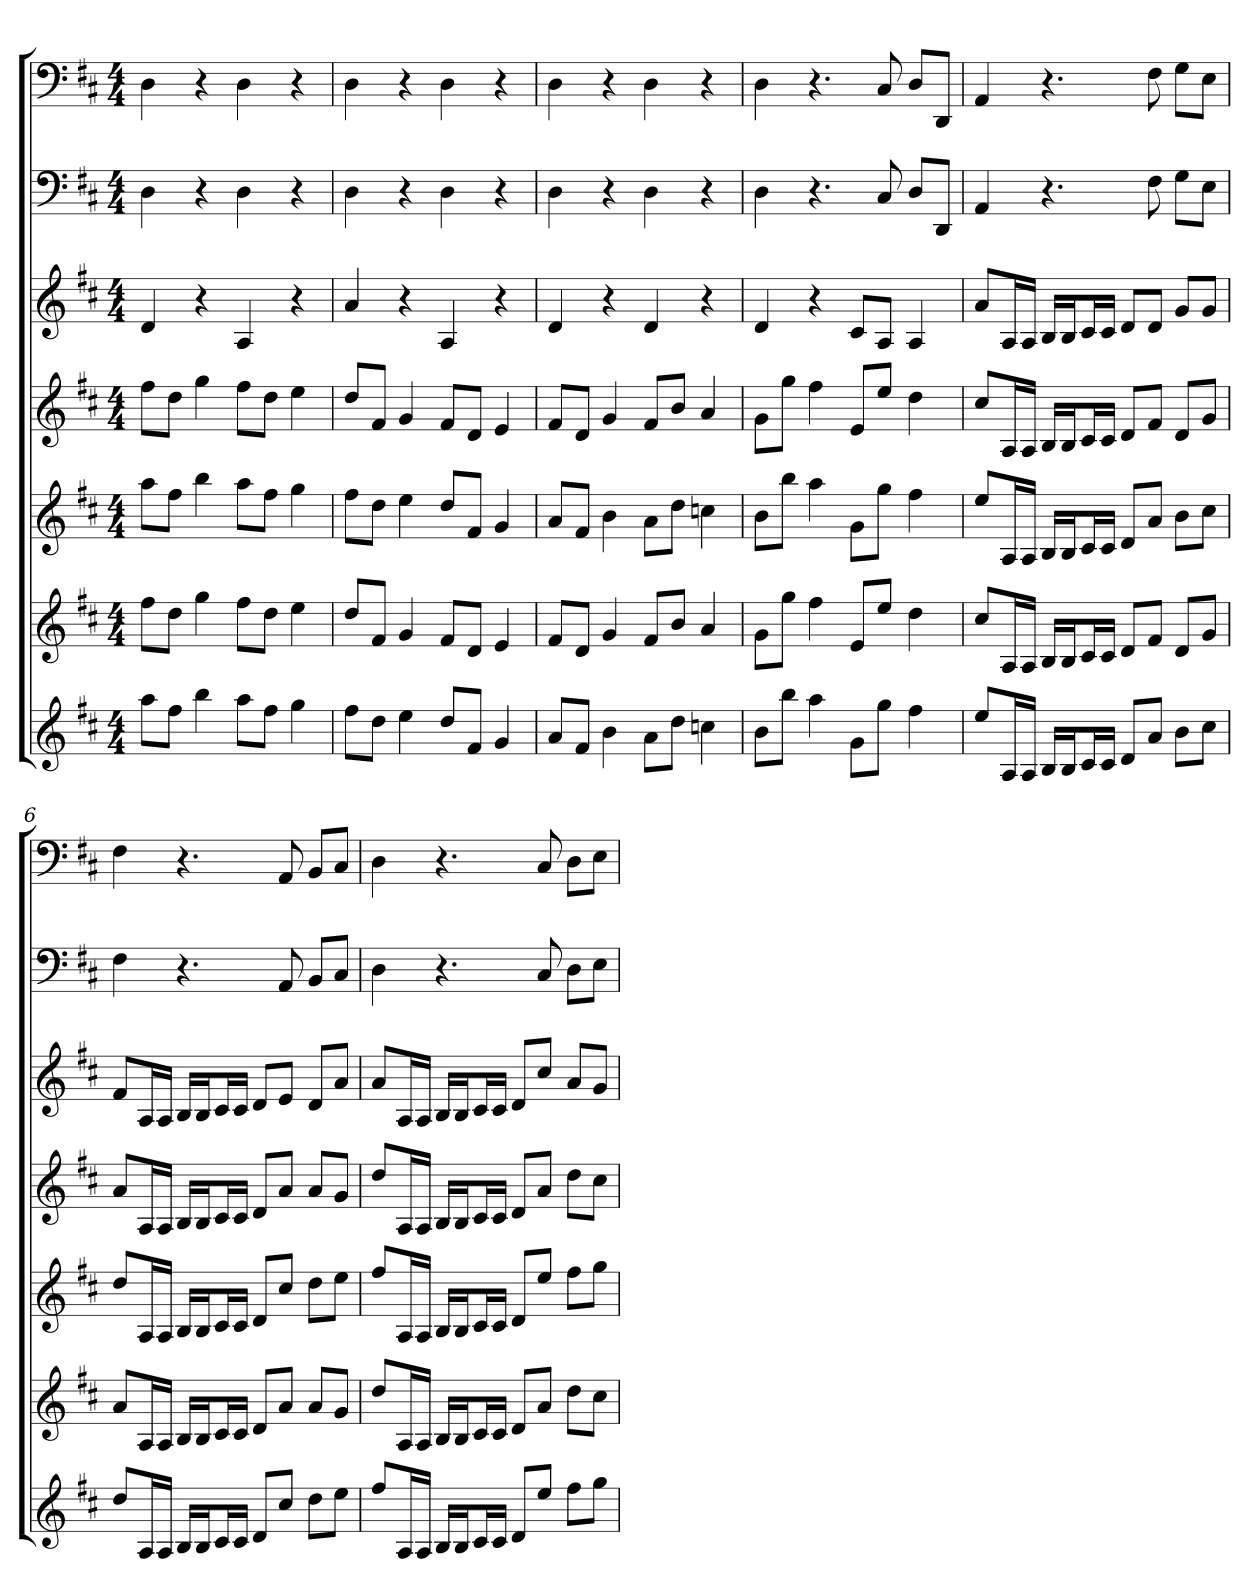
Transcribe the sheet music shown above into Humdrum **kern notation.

**kern	**kern	**kern	**kern	**kern	**kern	**kern
*part7	*part6	*part5	*part4	*part3	*part2	*part1
*staff7	*staff6	*staff5	*staff4	*staff3	*staff2	*staff1
*k[f#c#]	*k[f#c#]	*k[f#c#]	*k[f#c#]	*k[f#c#]	*k[f#c#]	*k[f#c#]
*D:	*D:	*D:	*D:	*D:	*D:	*D:
*M4/4	*M4/4	*M4/4	*M4/4	*M4/4	*M4/4	*M4/4
=1	=1	=1	=1	=1	=1	=1
8aaL	8ff#L	8aaL	8ff#L	4d	4D	4D
8ff#J	8ddJ	8ff#J	8ddJ	.	.	.
4bb	4gg	4bb	4gg	4r	4r	4r
8aaL	8ff#L	8aaL	8ff#L	4A	4D	4D
8ff#J	8ddJ	8ff#J	8ddJ	.	.	.
4gg	4ee	4gg	4ee	4r	4r	4r
=2	=2	=2	=2	=2	=2	=2
8ff#L	8ddL	8ff#L	8ddL	4a	4D	4D
8ddJ	8f#J	8ddJ	8f#J	.	.	.
4ee	4g	4ee	4g	4r	4r	4r
8ddL	8f#L	8ddL	8f#L	4A	4D	4D
8f#J	8dJ	8f#J	8dJ	.	.	.
4g	4e	4g	4e	4r	4r	4r
=3	=3	=3	=3	=3	=3	=3
8aL	8f#L	8aL	8f#L	4d	4D	4D
8f#J	8dJ	8f#J	8dJ	.	.	.
4b	4g	4b	4g	4r	4r	4r
8aL	8f#L	8aL	8f#L	4d	4D	4D
8ddJ	8bJ	8ddJ	8bJ	.	.	.
4ccn	4a	4ccn	4a	4r	4r	4r
=4	=4	=4	=4	=4	=4	=4
8bL	8gL	8bL	8gL	4d	4D	4D
8bbJ	8ggJ	8bbJ	8ggJ	.	.	.
4aa	4ff#	4aa	4ff#	4r	4.r	4.r
8gL	8eL	8gL	8eL	8c#L	.	.
8ggJ	8eeJ	8ggJ	8eeJ	8AJ	8C#	8C#
4ff#	4dd	4ff#	4dd	4A	8DL	8DL
.	.	.	.	.	8DDJ	8DDJ
=5	=5	=5	=5	=5	=5	=5
8eeL	8cc#L	8eeL	8cc#L	8aL	4AA	4AA
16AL	16AL	16AL	16AL	16AL	.	.
16AJJ	16AJJ	16AJJ	16AJJ	16AJJ	.	.
16BLL	16BLL	16BLL	16BLL	16BLL	4.r	4.r
16BJ	16BJ	16BJ	16BJ	16BJ	.	.
16c#L	16c#L	16c#L	16c#L	16c#L	.	.
16c#JJ	16c#JJ	16c#JJ	16c#JJ	16c#JJ	.	.
8dL	8dL	8dL	8dL	8dL	.	.
8aJ	8f#J	8aJ	8f#J	8dJ	8F#	8F#
8bL	8dL	8bL	8dL	8gL	8GL	8GL
8cc#J	8gJ	8cc#J	8gJ	8gJ	8EJ	8EJ
=6	=6	=6	=6	=6	=6	=6
8ddL	8aL	8ddL	8aL	8f#L	4F#	4F#
16AL	16AL	16AL	16AL	16AL	.	.
16AJJ	16AJJ	16AJJ	16AJJ	16AJJ	.	.
16BLL	16BLL	16BLL	16BLL	16BLL	4.r	4.r
16BJ	16BJ	16BJ	16BJ	16BJ	.	.
16c#L	16c#L	16c#L	16c#L	16c#L	.	.
16c#JJ	16c#JJ	16c#JJ	16c#JJ	16c#JJ	.	.
8dL	8dL	8dL	8dL	8dL	.	.
8cc#J	8aJ	8cc#J	8aJ	8eJ	8AA	8AA
8ddL	8aL	8ddL	8aL	8dL	8BBL	8BBL
8eeJ	8gJ	8eeJ	8gJ	8aJ	8C#J	8C#J
=7	=7	=7	=7	=7	=7	=7
8ff#L	8ddL	8ff#L	8ddL	8aL	4D	4D
16AL	16AL	16AL	16AL	16AL	.	.
16AJJ	16AJJ	16AJJ	16AJJ	16AJJ	.	.
16BLL	16BLL	16BLL	16BLL	16BLL	4.r	4.r
16BJ	16BJ	16BJ	16BJ	16BJ	.	.
16c#L	16c#L	16c#L	16c#L	16c#L	.	.
16c#JJ	16c#JJ	16c#JJ	16c#JJ	16c#JJ	.	.
8dL	8dL	8dL	8dL	8dL	.	.
8eeJ	8aJ	8eeJ	8aJ	8cc#J	8C#	8C#
8ff#L	8ddL	8ff#L	8ddL	8aL	8DL	8DL
8ggJ	8cc#J	8ggJ	8cc#J	8gJ	8EJ	8EJ
=	=	=	=	=	=	=
*-	*-	*-	*-	*-	*-	*-
